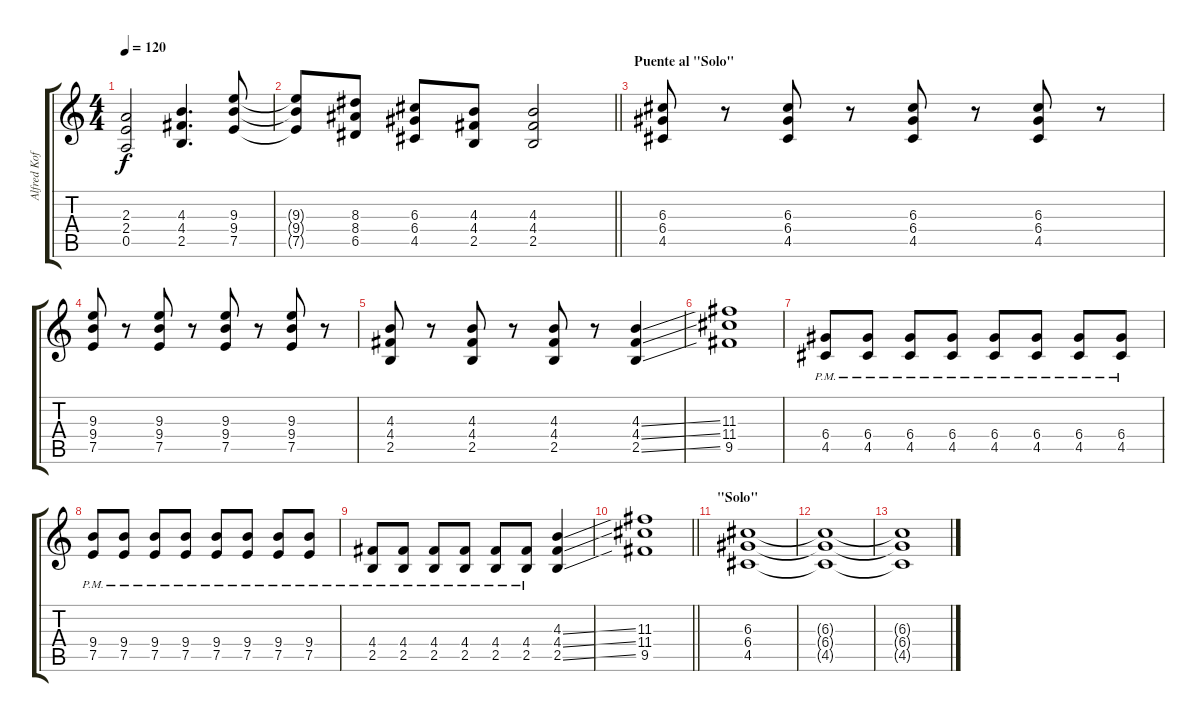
\track ("Alfred Koffler 2" "Alfred Kof") {instrument distortionguitar}
\staff {score tabs}
\tuning (E4 B3 G3 D3 A2 E2) {hide}
\ts (4 4)
\tempo 120
\clef g2
\ks c
(2.3 2.4 0.5).2{dy f} (4.3 4.4 2.5).4{d} (9.3 9.4 7.5).8 |
\barLineRight lightlight
(9.3{t} 9.4{t} 7.5{t}).8 (8.3 8.4 6.5).8 (6.3 6.4 4.5).8 (4.3 4.4 2.5).8 (4.3 4.4 2.5).2 |
\section ("" "Puente al \"Solo\"")
(6.3 6.4 4.5).8 r.8 (6.3 6.4 4.5).8 r.8 (6.3 6.4 4.5).8 r.8 (6.3 6.4 4.5).8 r.8 |
(9.3 9.4 7.5).8 r.8 (9.3 9.4 7.5).8 r.8 (9.3 9.4 7.5).8 r.8 (9.3 9.4 7.5).8 r.8 |
(4.3 4.4 2.5).8 r.8 (4.3 4.4 2.5).8 r.8 (4.3 4.4 2.5).8 r.8 (4.3{ss} 4.4{ss} 2.5{ss}).4 |
(11.3 11.4 9.5).1 |
(6.4{pm} 4.5{pm}).8 (6.4{pm} 4.5{pm}).8 (6.4{pm} 4.5{pm}).8 (6.4{pm} 4.5{pm}).8 (6.4{pm} 4.5{pm}).8 (6.4{pm} 4.5{pm}).8 (6.4{pm} 4.5{pm}).8 (6.4{pm} 4.5{pm}).8 |
(9.4{pm} 7.5{pm}).8 (9.4{pm} 7.5{pm}).8 (9.4{pm} 7.5{pm}).8 (9.4{pm} 7.5{pm}).8 (9.4{pm} 7.5{pm}).8 (9.4{pm} 7.5{pm}).8 (9.4{pm} 7.5{pm}).8 (9.4{pm} 7.5{pm}).8 |
(4.4{pm} 2.5{pm}).8 (4.4{pm} 2.5{pm}).8 (4.4{pm} 2.5{pm}).8 (4.4{pm} 2.5{pm}).8 (4.4{pm} 2.5{pm}).8 (4.4{pm} 2.5{pm}).8 (4.3{ss} 4.4{ss} 2.5{ss}).4 |
\barLineRight lightlight
(11.3 11.4 9.5).1 |
\section ("" "\"Solo\"")
(6.3 6.4 4.5).1 |
(6.3{t} 6.4{t} 4.5{t}).1 |
(6.3{t} 6.4{t} 4.5{t}).1{volume 0}
